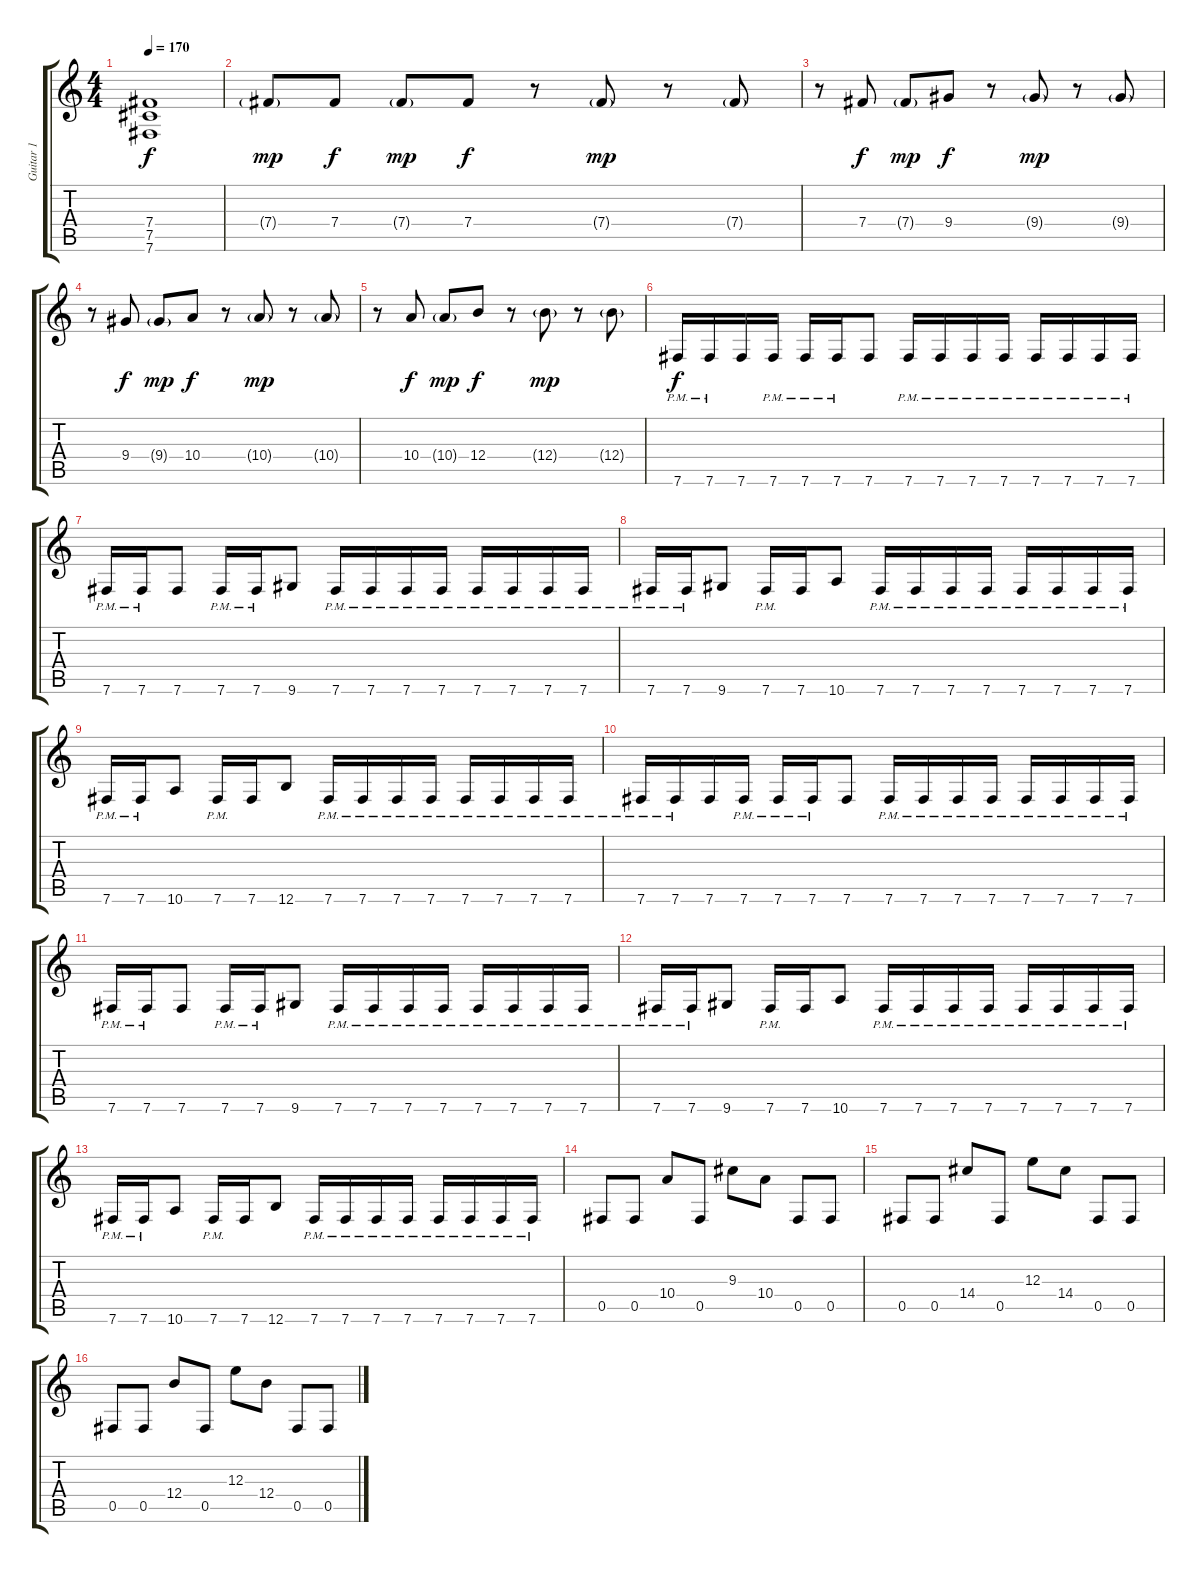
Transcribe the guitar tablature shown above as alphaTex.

\track ("Guitar 1" "Guitar 1") {instrument distortionguitar}
\staff {score tabs}
\tuning (Db4 Ab3 E3 B2 Gb2 B1) {hide}
\ts (4 4)
\tempo 170
\clef g2
\ks c
(7.4{t} 7.5{t} 7.6{t}).1{dy f} |
7.4{g}.8{dy mp volume 13 instrument electricguitarclean} 7.4.8{dy f} 7.4{g}.8{dy mp} 7.4.8{dy f} r.8 7.4{g}.8{dy mp} r.8 7.4{g}.8 |
r.8 7.4.8{dy f} 7.4{g}.8{dy mp} 9.4.8{dy f} r.8 9.4{g}.8{dy mp} r.8 9.4{g}.8 |
r.8 9.4.8{dy f} 9.4{g}.8{dy mp} 10.4.8{dy f} r.8 10.4{g}.8{dy mp} r.8 10.4{g}.8 |
r.8 10.4.8{dy f} 10.4{g}.8{dy mp} 12.4.8{dy f} r.8 12.4{g}.8{dy mp} r.8 12.4{g}.8 |
7.6{pm}.16{dy f volume 13 instrument distortionguitar} 7.6{pm}.16 7.6.16 7.6{pm}.16 7.6{pm}.16 7.6{pm}.16 7.6.8 7.6{pm}.16 7.6{pm}.16 7.6{pm}.16 7.6{pm}.16 7.6{pm}.16 7.6{pm}.16 7.6{pm}.16 7.6{pm}.16 |
7.6{pm}.16 7.6{pm}.16 7.6.8 7.6{pm}.16 7.6{pm}.16 9.6.8 7.6{pm}.16 7.6{pm}.16 7.6{pm}.16 7.6{pm}.16 7.6{pm}.16 7.6{pm}.16 7.6{pm}.16 7.6{pm}.16 |
7.6{pm}.16 7.6{pm}.16 9.6.8 7.6{pm}.16 7.6.16 10.6.8 7.6{pm}.16 7.6{pm}.16 7.6{pm}.16 7.6{pm}.16 7.6{pm}.16 7.6{pm}.16 7.6{pm}.16 7.6{pm}.16 |
7.6{pm}.16 7.6{pm}.16 10.6.8 7.6{pm}.16 7.6.16 12.6.8 7.6{pm}.16 7.6{pm}.16 7.6{pm}.16 7.6{pm}.16 7.6{pm}.16 7.6{pm}.16 7.6{pm}.16 7.6{pm}.16 |
7.6{pm}.16 7.6{pm}.16 7.6.16 7.6{pm}.16 7.6{pm}.16 7.6{pm}.16 7.6.8 7.6{pm}.16 7.6{pm}.16 7.6{pm}.16 7.6{pm}.16 7.6{pm}.16 7.6{pm}.16 7.6{pm}.16 7.6{pm}.16 |
7.6{pm}.16 7.6{pm}.16 7.6.8 7.6{pm}.16 7.6{pm}.16 9.6.8 7.6{pm}.16 7.6{pm}.16 7.6{pm}.16 7.6{pm}.16 7.6{pm}.16 7.6{pm}.16 7.6{pm}.16 7.6{pm}.16 |
7.6{pm}.16 7.6{pm}.16 9.6.8 7.6{pm}.16 7.6.16 10.6.8 7.6{pm}.16 7.6{pm}.16 7.6{pm}.16 7.6{pm}.16 7.6{pm}.16 7.6{pm}.16 7.6{pm}.16 7.6{pm}.16 |
7.6{pm}.16 7.6{pm}.16 10.6.8 7.6{pm}.16 7.6.16 12.6.8 7.6{pm}.16 7.6{pm}.16 7.6{pm}.16 7.6{pm}.16 7.6{pm}.16 7.6{pm}.16 7.6{pm}.16 7.6{pm}.16 |
0.5.8 0.5.8 10.4.8 0.5.8 9.3.8 10.4.8 0.5.8 0.5.8 |
0.5.8 0.5.8 14.4.8 0.5.8 12.3.8 14.4.8 0.5.8 0.5.8 |
0.5.8 0.5.8 12.4.8 0.5.8 12.3.8 12.4.8 0.5.8 0.5.8
